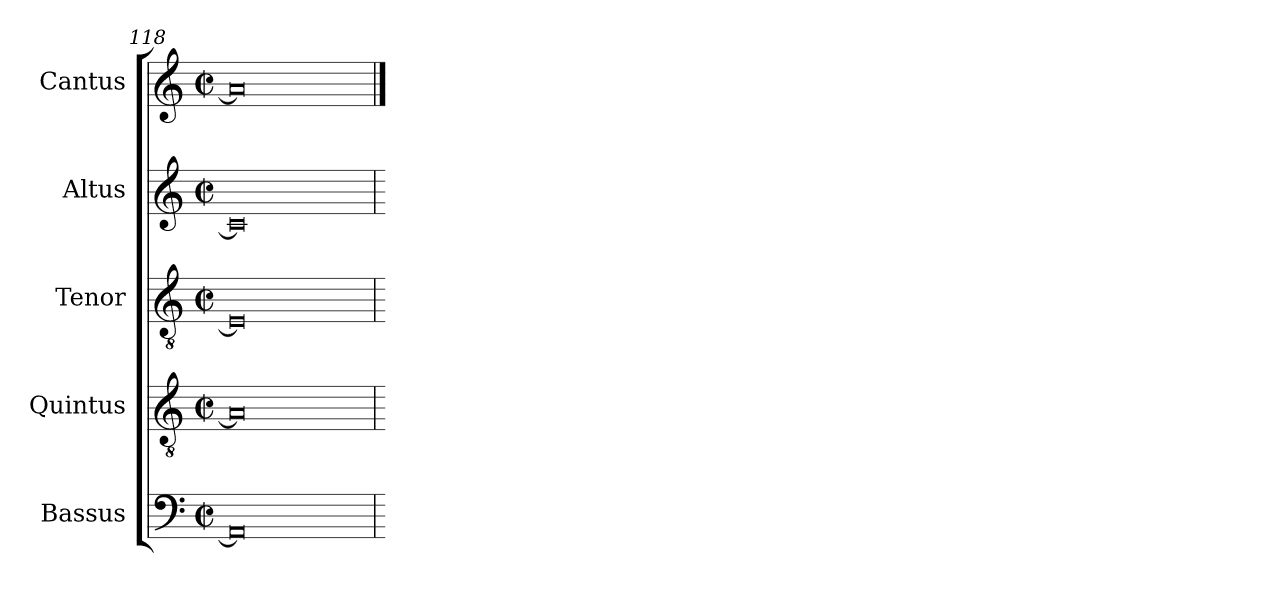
**kern	**kern	**kern	**kern	**kern
*part5	*part4	*part3	*part2	*part1
*staff5	*staff4	*staff3	*staff2	*staff1
*I"Bassus	*I"Quintus	*I"Tenor	*I"Altus	*I"Cantus
*clefF4	*clefGv2	*clefGv2	*clefG2	*clefG2
*	*	*	*	*k[]
*	*	*	*	*C:
*M2/2	*M2/2	*M2/2	*M2/2	*M2/2
*met(c|)	*met(c|)	*met(c|)	*met(c|)	*met(c|)
=118	=118	=118	=118	=118
0AA]	0A]	0E]	0c#]	0a]
=	=	=	=	==
*-	*-	*-	*-	*-
